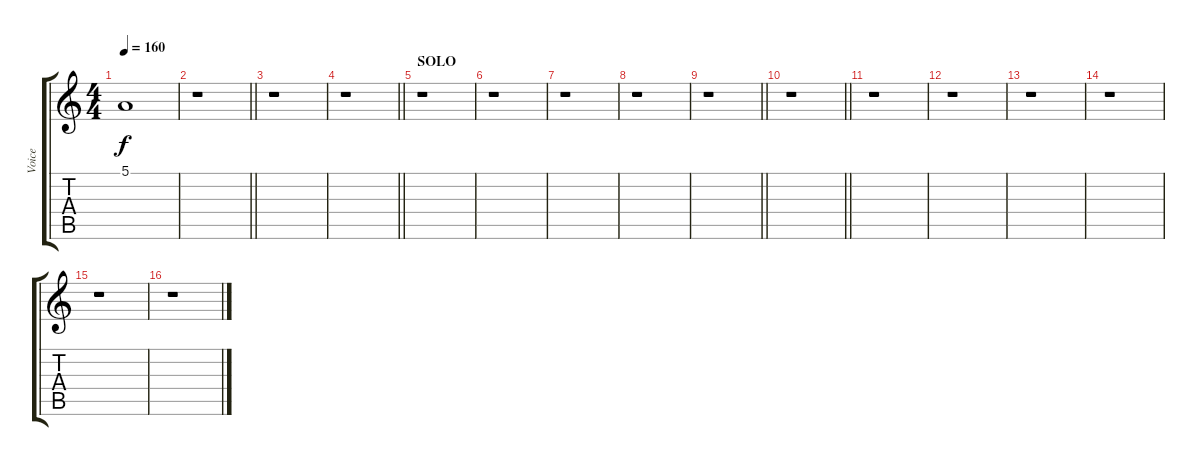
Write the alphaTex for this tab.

\track ("Voice" "Voice") {instrument sopranosax}
\staff {score tabs}
\tuning (E4 B3 G3 D3 A2 E2) {hide}
\ts (4 4)
\tempo 160
\clef g2
\ks c
5.1{t}.1{dy f} |
\barLineRight lightlight
r.1 |
r.1 |
\barLineRight lightlight
r.1 |
\section ("" "SOLO")
r.1 |
r.1 |
r.1 |
r.1 |
\barLineRight lightlight
r.1 |
\barLineRight lightlight
r.1 |
r.1 |
r.1 |
r.1 |
r.1 |
r.1 |
r.1
